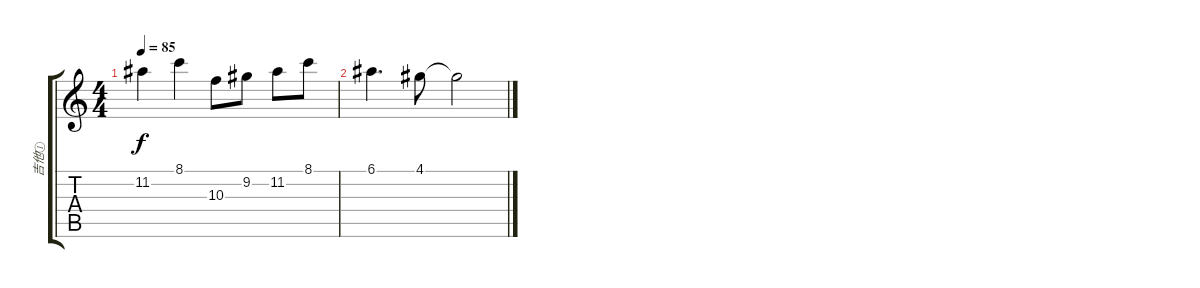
\track ("吉他①" "吉他①") {instrument acousticguitarnylon}
\staff {score tabs}
\tuning (E4 B3 G3 D3 A2 E2) {hide}
\ts (4 4)
\tempo 85
\clef g2
\ks c
11.2.4{dy f} 8.1.4 10.3.8 9.2.8 11.2.8 8.1.8 |
6.1.4{d} 4.1.8 4.1{t}.2
